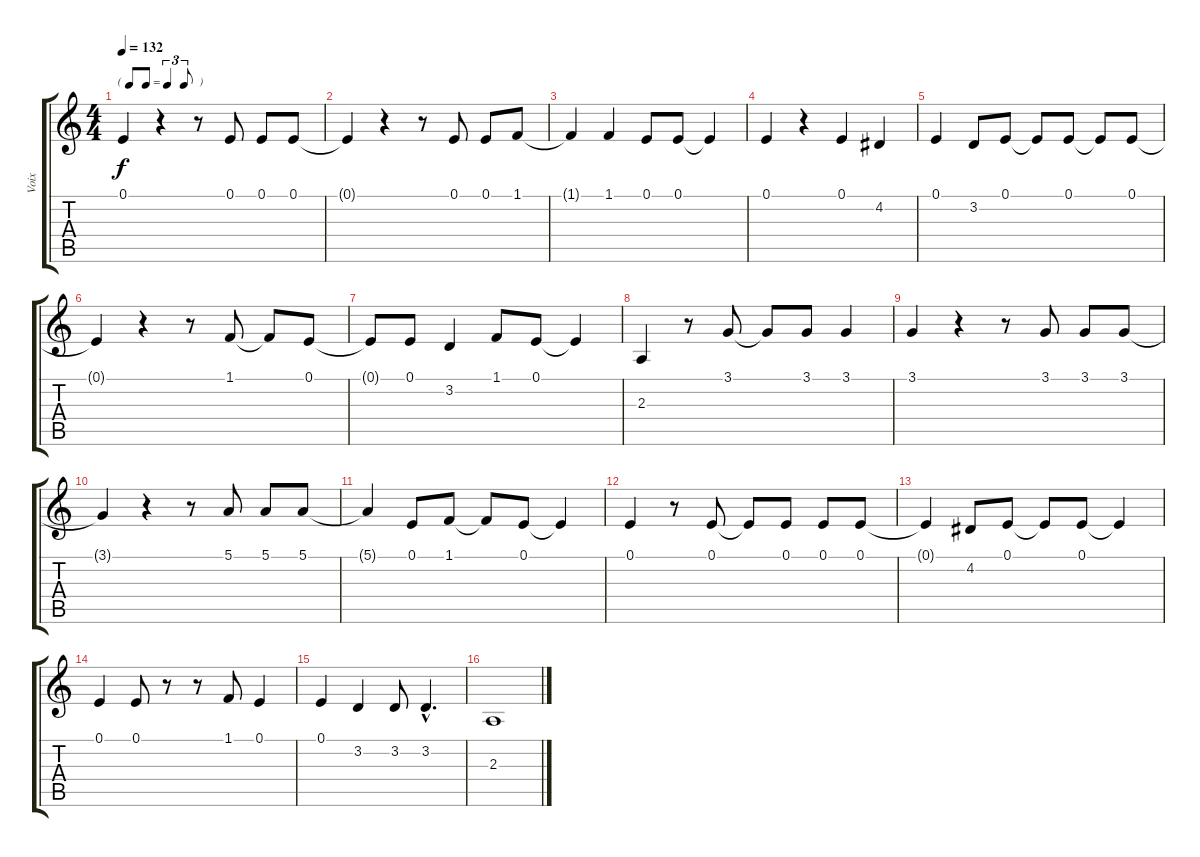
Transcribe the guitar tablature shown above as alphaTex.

\track ("Voix" "Voix") {instrument synthvoice}
\staff {score tabs}
\tuning (E4 B3 G3 D3 A2 E2) {hide}
\ts (4 4)
\tf triplet8th
\tempo 132
\clef g2
\ks c
0.1.4{dy f} r.4 r.8 0.1.8 0.1.8 0.1.8 |
0.1{t}.4 r.4 r.8 0.1.8 0.1.8 1.1.8 |
1.1{t}.4 1.1.4 0.1.8 0.1.8 0.1{t}.4 |
0.1.4 r.4 0.1.4 4.2.4 |
0.1.4 3.2.8 0.1.8 0.1{t}.8 0.1.8 0.1{t}.8 0.1.8 |
0.1{t}.4 r.4 r.8 1.1.8 1.1{t}.8 0.1.8 |
0.1{t}.8 0.1.8 3.2.4 1.1.8 0.1.8 0.1{t}.4 |
2.3.4 r.8 3.1.8 3.1{t}.8 3.1.8 3.1.4 |
3.1.4 r.4 r.8 3.1.8 3.1.8 3.1.8 |
3.1{t}.4 r.4 r.8 5.1.8 5.1.8 5.1.8 |
5.1{t}.4 0.1.8 1.1.8 1.1{t}.8 0.1.8 0.1{t}.4 |
0.1.4 r.8 0.1.8 0.1{t}.8 0.1.8 0.1.8 0.1.8 |
0.1{t}.4 4.2.8 0.1.8 0.1{t}.8 0.1.8 0.1{t}.4 |
0.1.4 0.1.8 r.8 r.8 1.1.8 0.1.4 |
0.1.4 3.2.4 3.2.8 3.2{hac}.4{d} |
2.3.1
